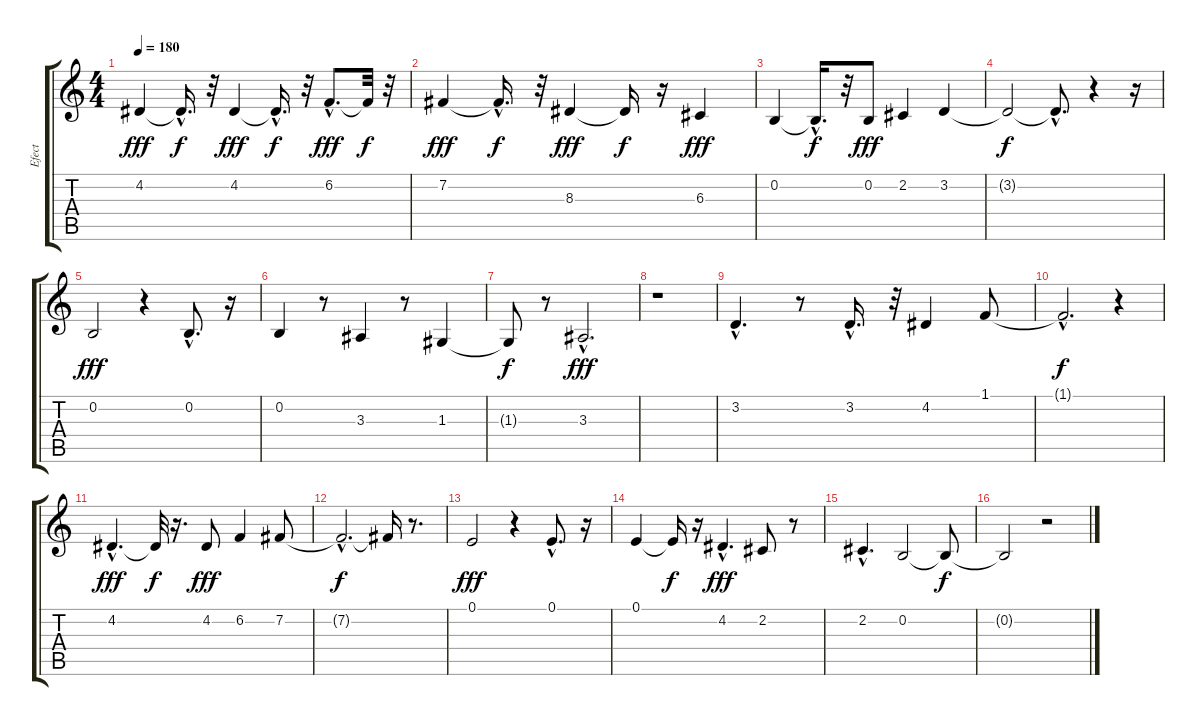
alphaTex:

\track ("Efect" "Efect") {instrument seashore}
\staff {score tabs}
\tuning (E4 B3 G3 D3 A2 E2) {hide}
\ts (4 4)
\tempo 180
\clef g2
\ks c
4.2.4{dy fff} 4.2{hac t}.16{d dy f} r.32 4.2.4{dy fff} 4.2{hac t}.16{d dy f} r.32 6.2{hac}.8{d dy fff} 6.2{t}.32{dy f} r.32 |
7.2.4{dy fff} 7.2{hac t}.16{d dy f} r.32 8.3.4{dy fff} 8.3{t}.16{dy f} r.16 6.3.4{dy fff} |
0.2.4 0.2{hac t}.16{d dy f} r.32 0.2.8{dy fff} 2.2.4 3.2.4 |
3.2{t}.2{dy f} 3.2{hac t}.8{d} r.4 r.16 |
0.2.2{dy fff} r.4 0.2{hac}.8{d} r.16 |
0.2.4 r.8 3.3.4 r.8 1.3.4 |
1.3{t}.8{dy f} r.8 3.3{hac}.2{d dy fff} |
r.1 |
3.2{hac}.4{d} r.8 3.2{hac}.16{d} r.32 4.2.4 1.1.8 |
1.1{hac t}.2{d dy f} r.4 |
4.2{hac}.4{d dy fff} 4.2{t}.32{dy f} r.16{d} 4.2.8{dy fff} 6.2.4 7.2.8 |
7.2{hac t}.2{d dy f} 7.2{t}.16 r.8{d} |
0.1.2{dy fff} r.4 0.1{hac}.8{d} r.16 |
0.1.4 0.1{t}.16{dy f} r.16 4.2{hac}.4{d dy fff} 2.2.8 r.8 |
2.2{hac}.4{d} 0.2.2 0.2{t}.8{dy f} |
0.2{t}.2 r.2
